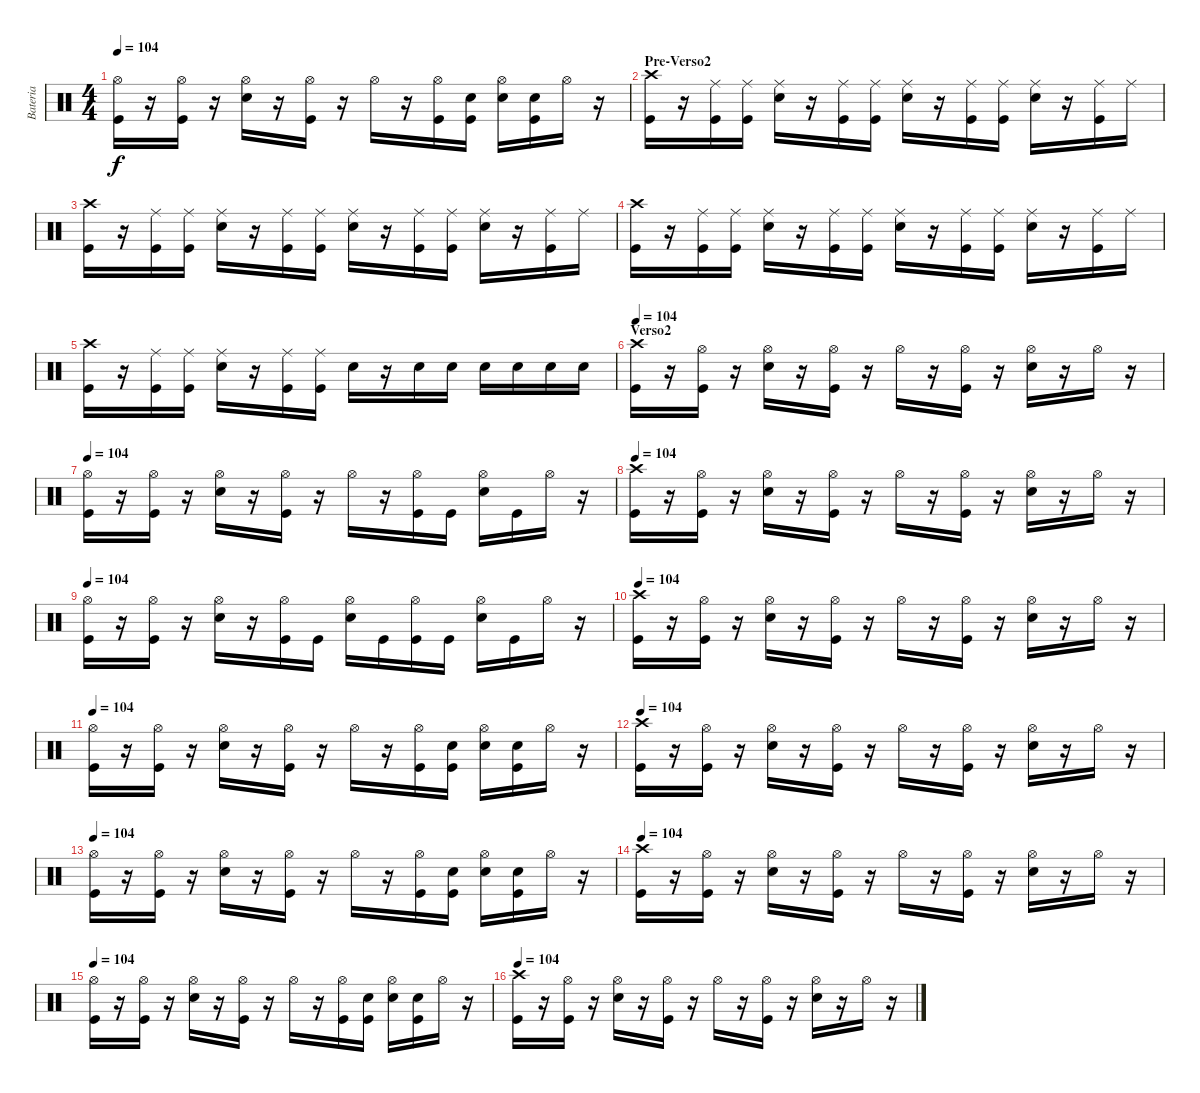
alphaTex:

\track ("Bateria" "Bateria") {instrument percussion}
\staff {score}
\articulation defaults
\ts (4 4)
\tempo 104
\clef neutral
\ks c
("Kick (hit)" "Hi-Hat (open)").16{dy f} r.16 ("Kick (hit)" "Hi-Hat (open)").16 r.16 ("Snare (hit) 2" "Hi-Hat (open)").16 r.16 ("Kick (hit)" "Hi-Hat (open)").16 r.16 "Hi-Hat (open)".16 r.16 ("Kick (hit)" "Hi-Hat (open)").16 ("Snare (hit)" "Kick (hit)").16 ("Snare (hit) 2" "Hi-Hat (open)").16 ("Snare (hit)" "Kick (hit)").16 "Hi-Hat (open)".16 r.16 |
\section ("" "Pre-Verso2")
("Kick (hit)" "Crash high (hit)").16 r.16 ("Kick (hit)" "Ride (middle)").16 ("Kick (hit)" "Ride (middle)").16 ("Ride (middle)" "Snare (hit) 2").16 r.16 ("Kick (hit)" "Ride (middle)").16 ("Kick (hit)" "Ride (middle)").16 ("Ride (middle)" "Snare (hit) 2").16 r.16 ("Kick (hit)" "Ride (middle)").16 ("Kick (hit)" "Ride (middle)").16 ("Ride (middle)" "Snare (hit) 2").16 r.16 ("Kick (hit)" "Ride (middle)").16 "Ride (middle)".16 |
("Crash high (hit)" "Kick (hit)").16 r.16 ("Kick (hit)" "Ride (middle)").16 ("Kick (hit)" "Ride (middle)").16 ("Ride (middle)" "Snare (hit) 2").16 r.16 ("Kick (hit)" "Ride (middle)").16 ("Kick (hit)" "Ride (middle)").16 ("Ride (middle)" "Snare (hit) 2").16 r.16 ("Kick (hit)" "Ride (middle)").16 ("Kick (hit)" "Ride (middle)").16 ("Ride (middle)" "Snare (hit) 2").16 r.16 ("Kick (hit)" "Ride (middle)").16 "Ride (middle)".16 |
("Crash high (hit)" "Kick (hit)").16 r.16 ("Kick (hit)" "Ride (middle)").16 ("Kick (hit)" "Ride (middle)").16 ("Ride (middle)" "Snare (hit) 2").16 r.16 ("Kick (hit)" "Ride (middle)").16 ("Kick (hit)" "Ride (middle)").16 ("Ride (middle)" "Snare (hit) 2").16 r.16 ("Kick (hit)" "Ride (middle)").16 ("Kick (hit)" "Ride (middle)").16 ("Ride (middle)" "Snare (hit) 2").16 r.16 ("Kick (hit)" "Ride (middle)").16 "Ride (middle)".16 |
("Crash high (hit)" "Kick (hit)").16 r.16 ("Kick (hit)" "Ride (middle)").16 ("Kick (hit)" "Ride (middle)").16 ("Ride (middle)" "Snare (hit) 2").16 r.16 ("Kick (hit)" "Ride (middle)").16 ("Kick (hit)" "Ride (middle)").16 "Snare (hit) 2".16 r.16 "Snare (hit) 2".16 "Snare (hit) 2".16 "Snare (hit) 2".16 "Snare (hit) 2".16 "Snare (hit) 2".16 "Snare (hit) 2".16 |
\section ("" "Verso2")
\tempo 104
("Crash high (hit)" "Kick (hit)").16 r.16 ("Kick (hit)" "Hi-Hat (open)").16 r.16 ("Snare (hit) 2" "Hi-Hat (open)").16 r.16 ("Kick (hit)" "Hi-Hat (open)").16 r.16 "Hi-Hat (open)".16 r.16 ("Kick (hit)" "Hi-Hat (open)").16 r.16 ("Hi-Hat (open)" "Snare (hit) 2").16 r.16 "Hi-Hat (open)".16 r.16 |
\tempo 104
("Kick (hit)" "Hi-Hat (open)").16 r.16 ("Kick (hit)" "Hi-Hat (open)").16 r.16 ("Snare (hit) 2" "Hi-Hat (open)").16 r.16 ("Kick (hit)" "Hi-Hat (open)").16 r.16 "Hi-Hat (open)".16 r.16 ("Kick (hit)" "Hi-Hat (open)").16 "Kick (hit)".16 ("Hi-Hat (open)" "Snare (hit) 2").16 "Kick (hit)".16 "Hi-Hat (open)".16 r.16 |
\tempo 104
("Kick (hit)" "Crash high (hit)").16 r.16 ("Kick (hit)" "Hi-Hat (open)").16 r.16 ("Snare (hit) 2" "Hi-Hat (open)").16 r.16 ("Kick (hit)" "Hi-Hat (open)").16 r.16 "Hi-Hat (open)".16 r.16 ("Kick (hit)" "Hi-Hat (open)").16 r.16 ("Hi-Hat (open)" "Snare (hit) 2").16 r.16 "Hi-Hat (open)".16 r.16 |
\tempo 104
("Kick (hit)" "Hi-Hat (open)").16 r.16 ("Kick (hit)" "Hi-Hat (open)").16 r.16 ("Snare (hit) 2" "Hi-Hat (open)").16 r.16 ("Kick (hit)" "Hi-Hat (open)").16 "Kick (hit)".16 ("Hi-Hat (open)" "Snare (hit) 2").16 "Kick (hit)".16 ("Kick (hit)" "Hi-Hat (open)").16 "Kick (hit)".16 ("Hi-Hat (open)" "Snare (hit) 2").16 "Kick (hit)".16 "Hi-Hat (open)".16 r.16 |
\tempo 104
("Crash high (hit)" "Kick (hit)").16 r.16 ("Kick (hit)" "Hi-Hat (open)").16 r.16 ("Snare (hit) 2" "Hi-Hat (open)").16 r.16 ("Kick (hit)" "Hi-Hat (open)").16 r.16 "Hi-Hat (open)".16 r.16 ("Kick (hit)" "Hi-Hat (open)").16 r.16 ("Snare (hit) 2" "Hi-Hat (open)").16 r.16 "Hi-Hat (open)".16 r.16 |
\tempo 104
("Kick (hit)" "Hi-Hat (open)").16 r.16 ("Kick (hit)" "Hi-Hat (open)").16 r.16 ("Snare (hit) 2" "Hi-Hat (open)").16 r.16 ("Kick (hit)" "Hi-Hat (open)").16 r.16 "Hi-Hat (open)".16 r.16 ("Kick (hit)" "Hi-Hat (open)").16 ("Snare (hit)" "Kick (hit)").16 ("Snare (hit) 2" "Hi-Hat (open)").16 ("Snare (hit)" "Kick (hit)").16 "Hi-Hat (open)".16 r.16 |
\tempo 104
("Kick (hit)" "Crash high (hit)").16 r.16 ("Kick (hit)" "Hi-Hat (open)").16 r.16 ("Snare (hit) 2" "Hi-Hat (open)").16 r.16 ("Kick (hit)" "Hi-Hat (open)").16 r.16 "Hi-Hat (open)".16 r.16 ("Kick (hit)" "Hi-Hat (open)").16 r.16 ("Snare (hit) 2" "Hi-Hat (open)").16 r.16 "Hi-Hat (open)".16 r.16 |
\tempo 104
("Kick (hit)" "Hi-Hat (open)").16 r.16 ("Kick (hit)" "Hi-Hat (open)").16 r.16 ("Snare (hit) 2" "Hi-Hat (open)").16 r.16 ("Kick (hit)" "Hi-Hat (open)").16 r.16 "Hi-Hat (open)".16 r.16 ("Kick (hit)" "Hi-Hat (open)").16 ("Snare (hit)" "Kick (hit)").16 ("Snare (hit) 2" "Hi-Hat (open)").16 ("Snare (hit)" "Kick (hit)").16 "Hi-Hat (open)".16 r.16 |
\tempo 104
("Crash high (hit)" "Kick (hit)").16 r.16 ("Kick (hit)" "Hi-Hat (open)").16 r.16 ("Snare (hit) 2" "Hi-Hat (open)").16 r.16 ("Kick (hit)" "Hi-Hat (open)").16 r.16 "Hi-Hat (open)".16 r.16 ("Kick (hit)" "Hi-Hat (open)").16 r.16 ("Snare (hit) 2" "Hi-Hat (open)").16 r.16 "Hi-Hat (open)".16 r.16 |
\tempo 104
("Kick (hit)" "Hi-Hat (open)").16 r.16 ("Kick (hit)" "Hi-Hat (open)").16 r.16 ("Snare (hit) 2" "Hi-Hat (open)").16 r.16 ("Kick (hit)" "Hi-Hat (open)").16 r.16 "Hi-Hat (open)".16 r.16 ("Kick (hit)" "Hi-Hat (open)").16 ("Snare (hit)" "Kick (hit)").16 ("Snare (hit) 2" "Hi-Hat (open)").16 ("Snare (hit)" "Kick (hit)").16 "Hi-Hat (open)".16 r.16 |
\tempo 104
("Kick (hit)" "Crash high (hit)").16 r.16 ("Kick (hit)" "Hi-Hat (open)").16 r.16 ("Snare (hit) 2" "Hi-Hat (open)").16 r.16 ("Kick (hit)" "Hi-Hat (open)").16 r.16 "Hi-Hat (open)".16 r.16 ("Kick (hit)" "Hi-Hat (open)").16 r.16 ("Snare (hit) 2" "Hi-Hat (open)").16 r.16 "Hi-Hat (open)".16 r.16
